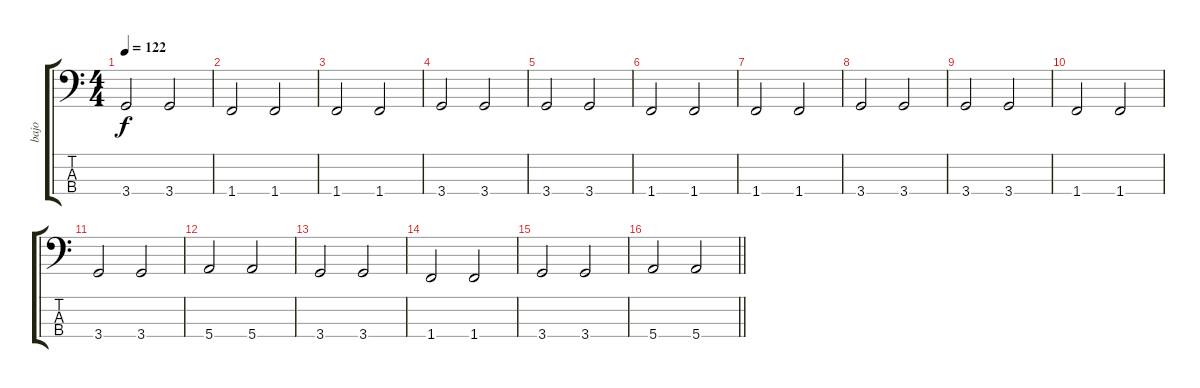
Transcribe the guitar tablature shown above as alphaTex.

\track ("bajo" "bajo") {instrument electricbasspick}
\staff {score tabs}
\tuning (G2 D2 A1 E1) {hide}
\ts (4 4)
\tempo 122
\clef f4
\ks c
3.4.2{dy f} 3.4.2 |
1.4.2 1.4.2 |
1.4.2 1.4.2 |
3.4.2 3.4.2 |
3.4.2 3.4.2 |
1.4.2 1.4.2 |
1.4.2 1.4.2 |
3.4.2 3.4.2 |
3.4.2 3.4.2 |
1.4.2 1.4.2 |
3.4.2 3.4.2 |
5.4.2 5.4.2 |
3.4.2 3.4.2 |
1.4.2 1.4.2 |
3.4.2 3.4.2 |
\barLineRight lightlight
5.4.2 5.4.2
